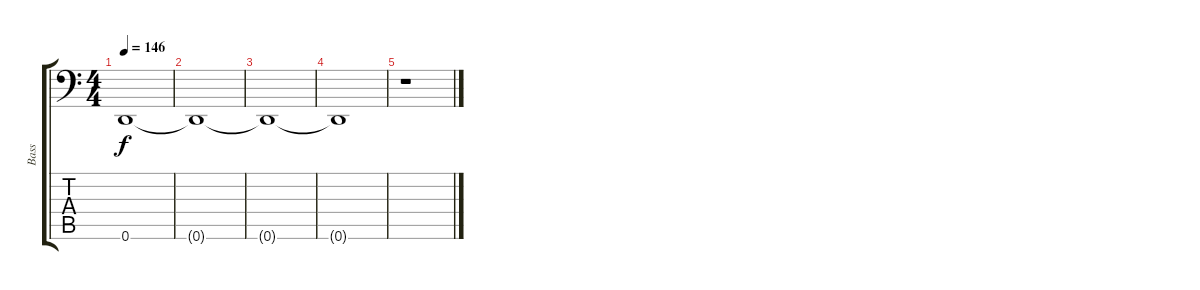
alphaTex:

\track ("Bass" "Bass") {instrument electricbasspick}
\staff {score tabs}
\tuning (D3 A2 F2 C2 G1 D1) {hide}
\ts (4 4)
\tempo 146
\clef f4
\ks c
0.6.1{dy f} |
0.6{t}.1 |
0.6{t}.1 |
0.6{t}.1 |
r.1
